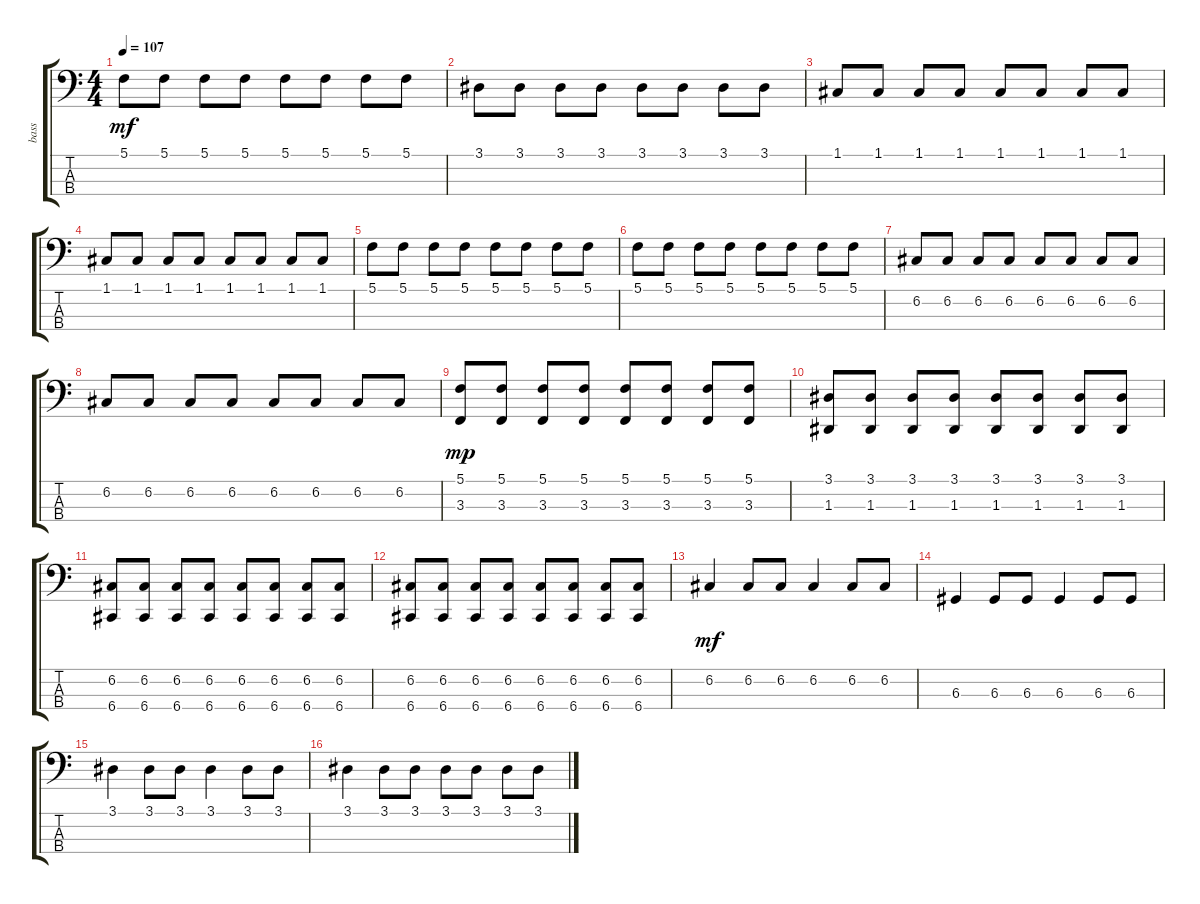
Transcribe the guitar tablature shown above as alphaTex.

\track ("bass" "bass") {instrument electricbassfinger}
\staff {score tabs}
\tuning (C2 G1 D1 G0) {hide}
\ts (4 4)
\tempo 107
\clef f4
\ks c
5.1.8{dy mf} 5.1.8 5.1.8 5.1.8 5.1.8 5.1.8 5.1.8 5.1.8 |
3.1.8 3.1.8 3.1.8 3.1.8 3.1.8 3.1.8 3.1.8 3.1.8 |
1.1.8 1.1.8 1.1.8 1.1.8 1.1.8 1.1.8 1.1.8 1.1.8 |
1.1.8 1.1.8 1.1.8 1.1.8 1.1.8 1.1.8 1.1.8 1.1.8 |
5.1.8 5.1.8 5.1.8 5.1.8 5.1.8 5.1.8 5.1.8 5.1.8 |
5.1.8 5.1.8 5.1.8 5.1.8 5.1.8 5.1.8 5.1.8 5.1.8 |
6.2.8 6.2.8 6.2.8 6.2.8 6.2.8 6.2.8 6.2.8 6.2.8 |
6.2.8 6.2.8 6.2.8 6.2.8 6.2.8 6.2.8 6.2.8 6.2.8 |
(5.1 3.3).8{dy mp} (5.1 3.3).8 (5.1 3.3).8 (5.1 3.3).8 (5.1 3.3).8 (5.1 3.3).8 (5.1 3.3).8 (5.1 3.3).8 |
(3.1 1.3).8 (3.1 1.3).8 (3.1 1.3).8 (3.1 1.3).8 (3.1 1.3).8 (3.1 1.3).8 (3.1 1.3).8 (3.1 1.3).8 |
(6.2 6.4).8 (6.2 6.4).8 (6.2 6.4).8 (6.2 6.4).8 (6.2 6.4).8 (6.2 6.4).8 (6.2 6.4).8 (6.2 6.4).8 |
(6.2 6.4).8 (6.2 6.4).8 (6.2 6.4).8 (6.2 6.4).8 (6.2 6.4).8 (6.2 6.4).8 (6.2 6.4).8 (6.2 6.4).8 |
6.2.4{dy mf} 6.2.8 6.2.8 6.2.4 6.2.8 6.2.8 |
6.3.4 6.3.8 6.3.8 6.3.4 6.3.8 6.3.8 |
3.1.4 3.1.8 3.1.8 3.1.4 3.1.8 3.1.8 |
3.1.4 3.1.8 3.1.8 3.1.8 3.1.8 3.1.8 3.1.8
